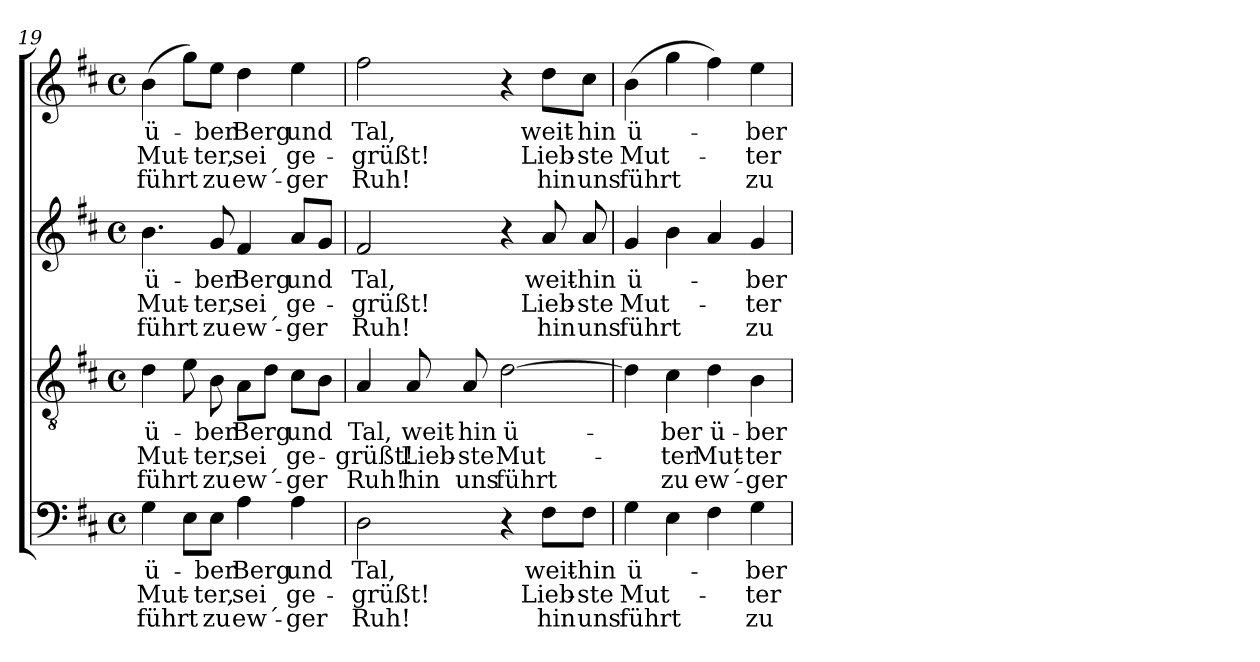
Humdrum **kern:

**kern	**text	**text	**text	**kern	**text	**text	**text	**kern	**text	**text	**text	**kern	**text	**text	**text
*part1	*part1	*part1	*part1	*part1	*part1	*part1	*part1	*part1	*part1	*part1	*part1	*part1	*part1	*part1	*part1
*staff4	*staff4	*staff4	*staff4	*staff3	*staff3	*staff3	*staff3	*staff2	*staff2	*staff2	*staff2	*staff1	*staff1	*staff1	*staff1
*clefF4	*	*	*	*clefGv2	*	*	*	*clefG2	*	*	*	*clefG2	*	*	*
*k[f#c#]	*	*	*	*k[f#c#]	*	*	*	*k[f#c#]	*	*	*	*k[f#c#]	*	*	*
*D:	*	*	*	*D:	*	*	*	*D:	*	*	*	*D:	*	*	*
*M4/4	*	*	*	*M4/4	*	*	*	*M4/4	*	*	*	*M4/4	*	*	*
*met(c)	*	*	*	*met(c)	*	*	*	*met(c)	*	*	*	*met(c)	*	*	*
=19	=19	=19	=19	=19	=19	=19	=19	=19	=19	=19	=19	=19	=19	=19	=19
!	!LO:LY:b	!LO:LY:b	!LO:LY:b	!	!LO:LY:b	!LO:LY:b	!LO:LY:b	!	!LO:LY:b	!LO:LY:b	!LO:LY:b	!	!LO:LY:b	!LO:LY:b	!LO:LY:b
4G\	ü-	-Mut-	führt	4d\	ü-	-Mut-	führt	4.b\	ü-	-Mut-	führt	(>4b\	ü-	Mut-	führt
8E\L	.	.	.	8e\	.	.	.	.	.	.	.	8gg\L)	.	.	.
!	!LO:LY:b	!LO:LY:b	!LO:LY:b	!	!LO:LY:b	!LO:LY:b	!LO:LY:b	!	!LO:LY:b	!LO:LY:b	!LO:LY:b	!	!LO:LY:b	!LO:LY:b	!LO:LY:b
8E\J	-ber	-ter,	zu	8B\	-ber	-ter,	zu	8g/	-ber	-ter,	zu	8ee\J	-ber	-ter,	zu
!	!LO:LY:b	!LO:LY:b	!LO:LY:b	!	!LO:LY:b	!LO:LY:b	!LO:LY:b	!	!LO:LY:b	!LO:LY:b	!LO:LY:b	!	!LO:LY:b	!LO:LY:b	!LO:LY:b
4A\	Berg	sei	ew´-	8A\L	Berg	sei	ew´-	4f#/	Berg	sei	ew´-	4dd\	Berg	sei	ew´-
.	.	.	.	8d\J	.	.	.	.	.	.	.	.	.	.	.
!	!LO:LY:b	!LO:LY:b	!LO:LY:b	!	!LO:LY:b	!LO:LY:b	!LO:LY:b	!	!LO:LY:b	!LO:LY:b	!LO:LY:b	!	!LO:LY:b	!LO:LY:b	!LO:LY:b
4A\	und	ge-	-ger	8c#\L	und	ge-	-ger	8a/L	und	ge-	-ger	4ee\	und	ge-	-ger
.	.	.	.	8B\J	.	.	.	8g/J	.	.	.	.	.	.	.
!!LO:LB:g=z
=20	=20	=20	=20	=20	=20	=20	=20	=20	=20	=20	=20	=20	=20	=20	=20
!	!LO:LY:b	!LO:LY:b	!LO:LY:b	!	!LO:LY:b	!LO:LY:b	!LO:LY:b	!	!LO:LY:b	!LO:LY:b	!LO:LY:b	!	!LO:LY:b	!LO:LY:b	!LO:LY:b
2D\	-Tal,	-grüßt!	Ruh!	4A/	Tal,	grüßt!	Ruh!	2f#/	Tal,	grüßt!	Ruh!	2ff#\	Tal,	-grüßt!	Ruh!
!	!	!	!	!	!LO:LY:b	!LO:LY:b	!LO:LY:b	!	!	!	!	!	!	!	!
.	.	.	.	8A/	weit-	Lieb-	hin	.	.	.	.	.	.	.	.
!	!	!	!	!	!LO:LY:b	!LO:LY:b	!LO:LY:b	!	!	!	!	!	!	!	!
.	.	.	.	8A/	-hin	-ste	uns	.	.	.	.	.	.	.	.
!	!	!	!	!	!LO:LY:b	!LO:LY:b	!LO:LY:b	!	!	!	!	!	!	!	!
4r	.	.	.	[2d\	ü-	Mut-	führt	4r	.	.	.	4r	.	.	.
!	!LO:LY:b	!LO:LY:b	!LO:LY:b	!	!	!	!	!	!LO:LY:b	!LO:LY:b	!LO:LY:b	!	!LO:LY:b	!LO:LY:b	!LO:LY:b
8F#\L	weit-	Lieb-	hin	.	.	.	.	8a/	weit-	Lieb-	hin	8dd\L	weit-	Lieb-	hin
!	!LO:LY:b	!LO:LY:b	!LO:LY:b	!	!	!	!	!	!LO:LY:b	!LO:LY:b	!LO:LY:b	!	!LO:LY:b	!LO:LY:b	!LO:LY:b
8F#\J	-hin	-ste	uns	.	.	.	.	8a/	-hin	-ste	uns	8cc#\J	-hin	-ste	uns
=21	=21	=21	=21	=21	=21	=21	=21	=21	=21	=21	=21	=21	=21	=21	=21
!	!LO:LY:b	!LO:LY:b	!LO:LY:b	!	!	!	!	!	!LO:LY:b	!LO:LY:b	!LO:LY:b	!	!LO:LY:b	!LO:LY:b	!LO:LY:b
4G\	ü-	Mut-	führt	4d\]	.	.	.	4g/	ü-	Mut-	führt	(>4b\	ü-	Mut-	führt
!	!	!	!	!	!LO:LY:b	!LO:LY:b	!LO:LY:b	!	!	!	!	!	!	!	!
4E\	.	.	.	4c#\	ber	ter	zu	4b\	.	.	.	4gg\	.	.	.
!	!	!	!	!	!LO:LY:b	!LO:LY:b	!LO:LY:b	!	!	!	!	!	!	!	!
4F#\	.	.	.	4d\	ü-	Mut-	ew´-	4a/	.	.	.	4ff#\)	.	.	.
!	!LO:LY:b	!LO:LY:b	!LO:LY:b	!	!LO:LY:b	!LO:LY:b	!LO:LY:b	!	!LO:LY:b	!LO:LY:b	!LO:LY:b	!	!LO:LY:b	!LO:LY:b	!LO:LY:b
4G\	-ber	-ter	zu	4B\	-ber	-ter	-ger	4g/	-ber	-ter	zu	4ee\	-ber	-ter	zu
=	=	=	=	=	=	=	=	=	=	=	=	=	=	=	=
*-	*-	*-	*-	*-	*-	*-	*-	*-	*-	*-	*-	*-	*-	*-	*-
